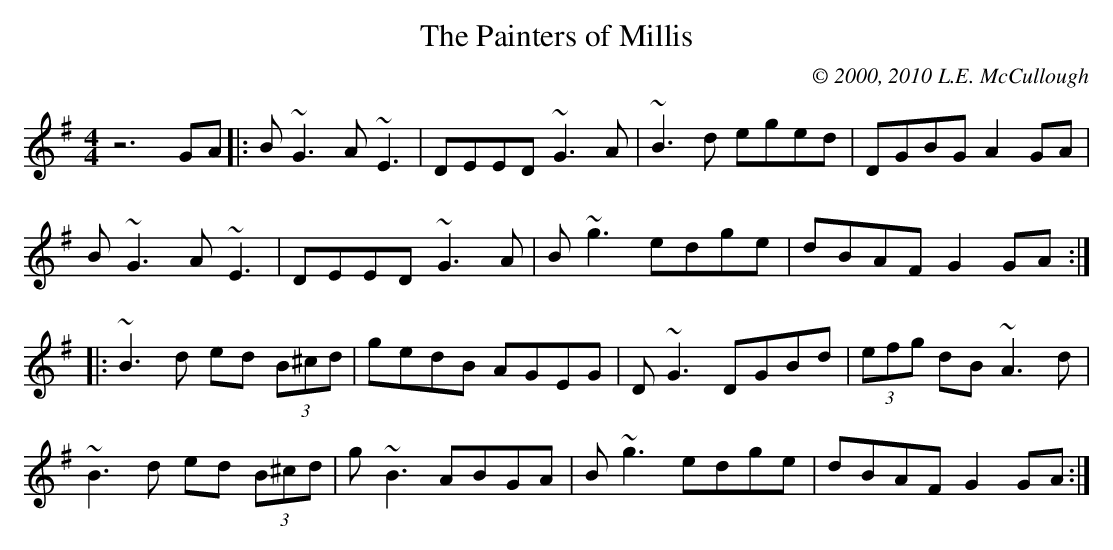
X:1
T:The Painters of Millis
C:© 2000, 2010 L.E. McCullough
M:4/4
L:1/8
K:G
z6 GA|:B~G3 A~E3|DEED ~G3A|~B3d eged|DGBG A2GA|
B~G3 A~E3|DEED ~G3A|B~g3 edge|dBAF G2GA:|
|:~B3d ed (3B^cd|gedB AGEG|D~G3 DGBd|(3efg dB ~A3d|
~B3d ed (3B^cd|g~B3 ABGA|B~g3 edge|dBAF G2GA:|
